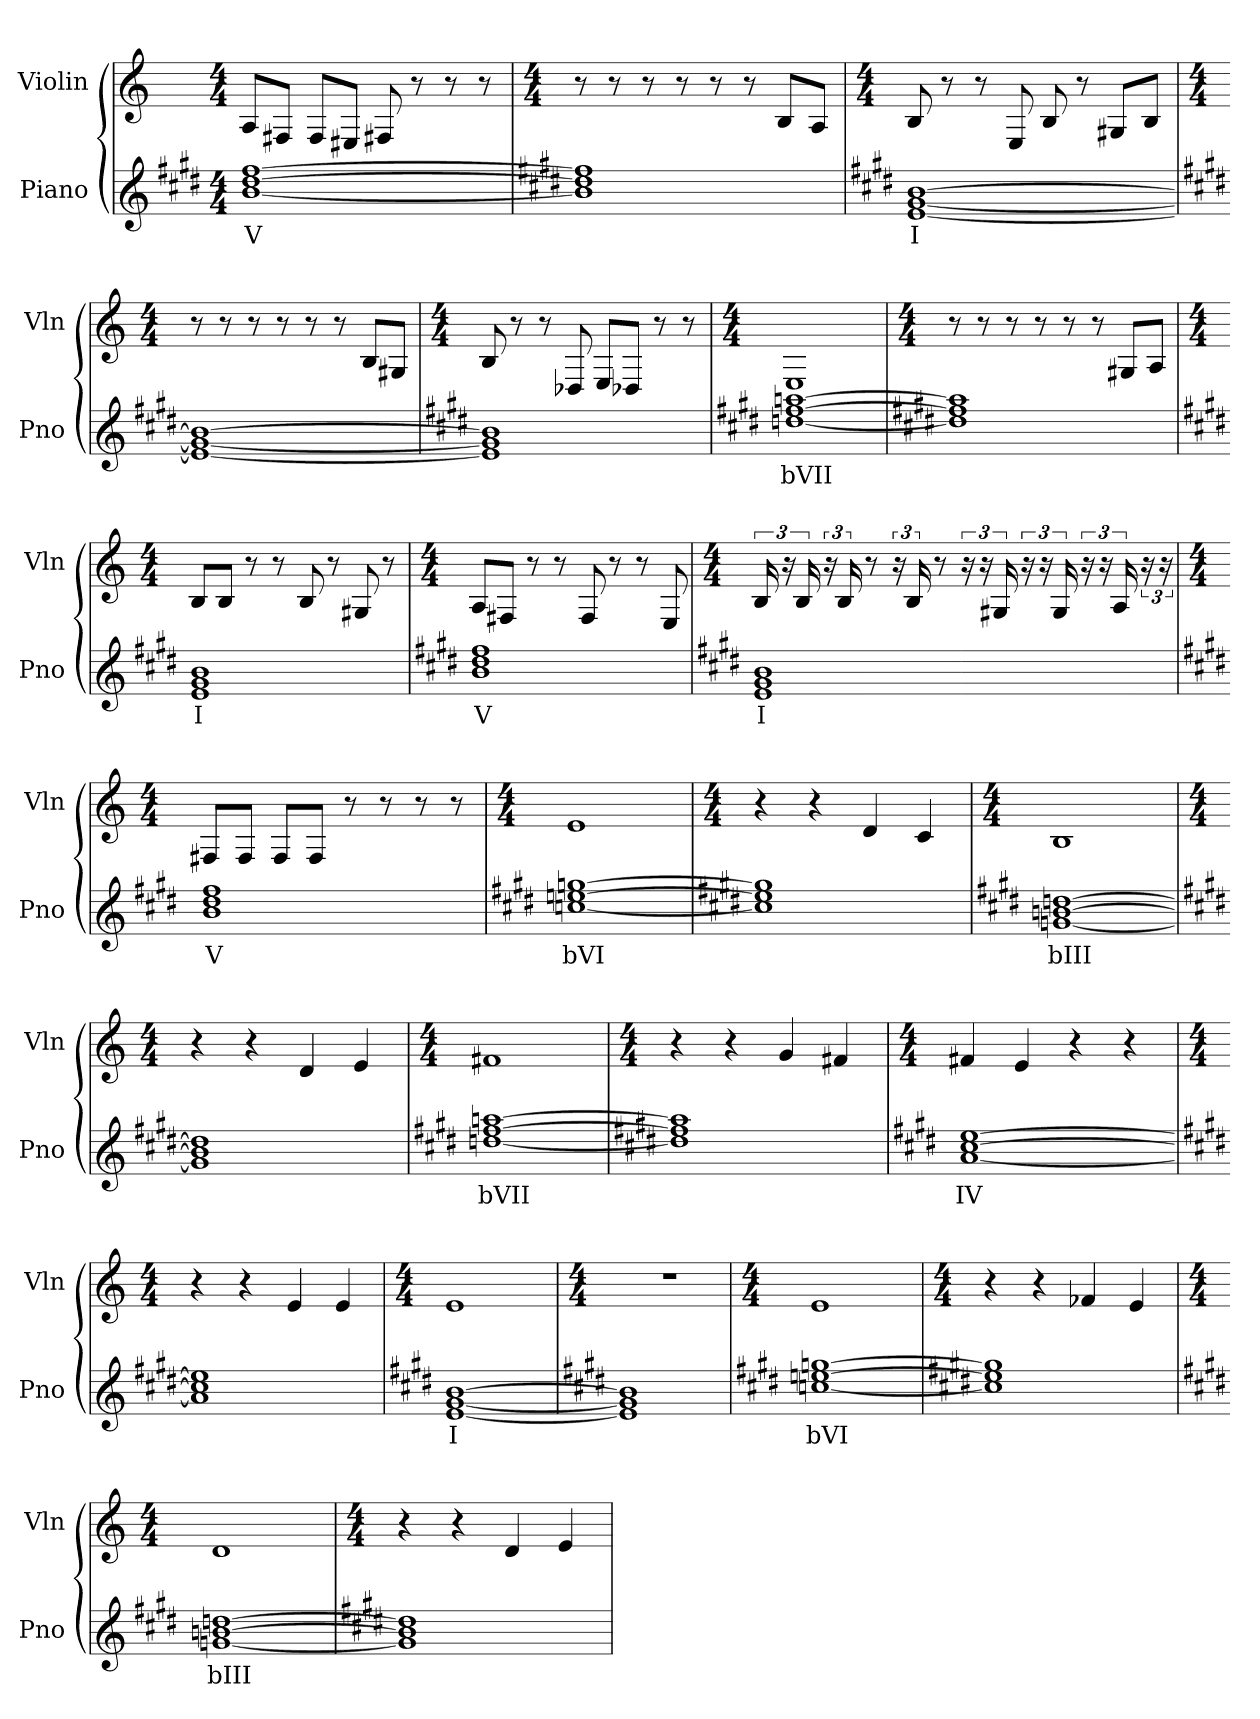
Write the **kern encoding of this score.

**kern	**text	**kern
*part2	*part2	*part1
*staff2	*staff2	*staff1
*I"Piano	*	*I"Violin
*I'Pno	*	*I'Vln
*k[f#c#g#d#]	*	*
*E:	*	*
*M4/4	*	*M4/4
=	=	=
[1b [1dd# [1ff#	V	8AL
.	.	8F#XJ
.	.	8F#L
.	.	8E#XJ
.	.	8F#X
.	.	8r
.	.	8r
.	.	8r
=	=	=
*k[f#c#g#d#]	*	*
*E:	*	*
*	*	*M4/4
1b] 1dd#] 1ff#]	.	8r
.	.	8r
.	.	8r
.	.	8r
.	.	8r
.	.	8r
.	.	8BL
.	.	8AJ
=	=	=
*k[f#c#g#d#]	*	*
*E:	*	*
*	*	*M4/4
[1e [1g# [1b	I	8B
.	.	8r
.	.	8r
.	.	8E
.	.	8B
.	.	8r
.	.	8G#XL
.	.	8BJ
=	=	=
*k[f#c#g#d#]	*	*
*E:	*	*
*	*	*M4/4
1e_ 1g#_ 1b_	.	8r
.	.	8r
.	.	8r
.	.	8r
.	.	8r
.	.	8r
.	.	8BL
.	.	8G#XJ
=	=	=
*k[f#c#g#d#]	*	*
*E:	*	*
*	*	*M4/4
1e] 1g#] 1b]	.	8B
.	.	8r
.	.	8r
.	.	8D-X
.	.	8EL
.	.	8D-XJ
.	.	8r
.	.	8r
=	=	=
*k[f#c#g#d#]	*	*
*E:	*	*
*	*	*M4/4
[1ddn [1ff# [1aan	bVII	1E
=	=	=
*k[f#c#g#d#]	*	*
*E:	*	*
*	*	*M4/4
1ddn] 1ff#] 1aan]	.	8r
.	.	8r
.	.	8r
.	.	8r
.	.	8r
.	.	8r
.	.	8G#XL
.	.	8AJ
=	=	=
*k[f#c#g#d#]	*	*
*E:	*	*
*	*	*M4/4
1e 1g# 1b	I	8BL
.	.	8BJ
.	.	8r
.	.	8r
.	.	8B
.	.	8r
.	.	8G#X
.	.	8r
=	=	=
*k[f#c#g#d#]	*	*
*E:	*	*
*	*	*M4/4
1b 1dd# 1ff#	V	8AL
.	.	8F#XJ
.	.	8r
.	.	8r
.	.	8F#
.	.	8r
.	.	8r
.	.	8E
=	=	=
*k[f#c#g#d#]	*	*
*E:	*	*
*	*	*M4/4
1e 1g# 1b	I	24B
.	.	24r
.	.	24B
.	.	24r
.	.	24B
.	.	8r
.	.	24r
.	.	24B
.	.	8r
.	.	24r
.	.	24r
.	.	24G#X
.	.	24r
.	.	24r
.	.	24G#
.	.	24r
.	.	24r
.	.	24A
.	.	24r
.	.	24r
=	=	=
*k[f#c#g#d#]	*	*
*E:	*	*
*	*	*M4/4
1b 1dd# 1ff#	V	8F#XL
.	.	8F#J
.	.	8F#L
.	.	8F#J
.	.	8r
.	.	8r
.	.	8r
.	.	8r
=	=	=
*k[f#c#g#d#]	*	*
*E:	*	*
*	*	*M4/4
[1ccn [1een [1ggn	bVI	1e
=	=	=
*k[f#c#g#d#]	*	*
*E:	*	*
*	*	*M4/4
1ccn] 1een] 1ggn]	.	4r
.	.	4r
.	.	4d
.	.	4c
=	=	=
*k[f#c#g#d#]	*	*
*E:	*	*
*	*	*M4/4
[1gn [1bn [1ddn	bIII	1B
=	=	=
*k[f#c#g#d#]	*	*
*E:	*	*
*	*	*M4/4
1gn] 1bn] 1ddn]	.	4r
.	.	4r
.	.	4d
.	.	4e
=	=	=
*k[f#c#g#d#]	*	*
*E:	*	*
*	*	*M4/4
[1ddn [1ff# [1aan	bVII	1f#X
=	=	=
*k[f#c#g#d#]	*	*
*E:	*	*
*	*	*M4/4
1ddn] 1ff#] 1aan]	.	4r
.	.	4r
.	.	4g
.	.	4f#X
=	=	=
*k[f#c#g#d#]	*	*
*E:	*	*
*	*	*M4/4
[1a [1cc# [1ee	IV	4f#X
.	.	4e
.	.	4r
.	.	4r
=	=	=
*k[f#c#g#d#]	*	*
*E:	*	*
*	*	*M4/4
1a] 1cc#] 1ee]	.	4r
.	.	4r
.	.	4e
.	.	4e
=	=	=
*k[f#c#g#d#]	*	*
*E:	*	*
*	*	*M4/4
[1e [1g# [1b	I	1e
=	=	=
*k[f#c#g#d#]	*	*
*E:	*	*
*	*	*M4/4
1e] 1g#] 1b]	.	1r
=	=	=
*k[f#c#g#d#]	*	*
*E:	*	*
*	*	*M4/4
[1ccn [1een [1ggn	bVI	1e
=	=	=
*k[f#c#g#d#]	*	*
*E:	*	*
*	*	*M4/4
1ccn] 1een] 1ggn]	.	4r
.	.	4r
.	.	4f-X
.	.	4e
=	=	=
*k[f#c#g#d#]	*	*
*E:	*	*
*	*	*M4/4
[1gn [1bn [1ddn	bIII	1d
=	=	=
*k[f#c#g#d#]	*	*
*E:	*	*
*	*	*M4/4
1gn] 1bn] 1ddn]	.	4r
.	.	4r
.	.	4d
.	.	4e
=	=	=
*-	*-	*-
